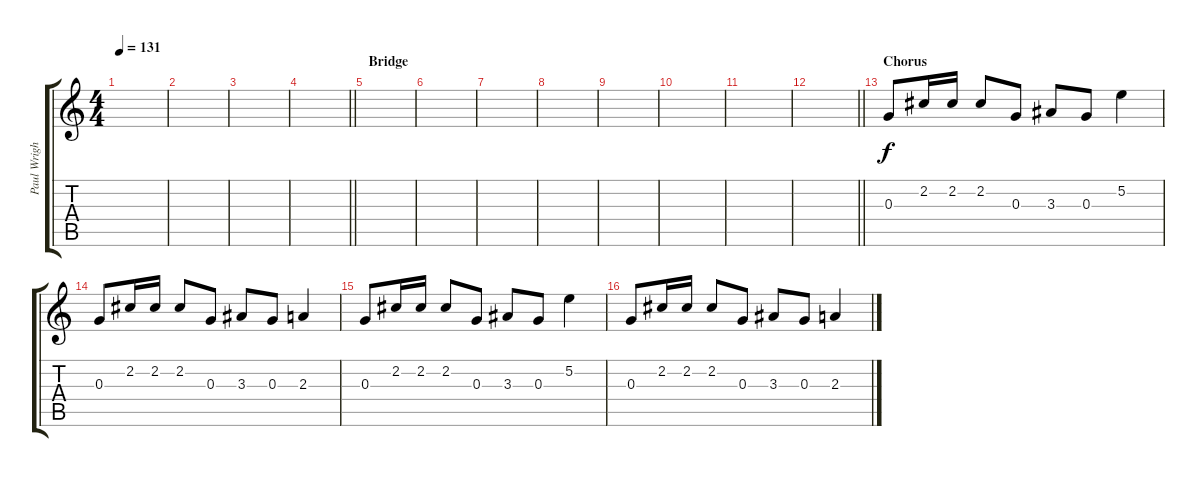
\track ("Paul Wright" "Paul Wrigh") {instrument overdrivenguitar}
\staff {score tabs}
\tuning (E4 B3 G3 D3 A2 E2) {hide}
\ts (4 4)
\tempo 131
\clef g2
\ks c
|
|
|
\barLineRight lightlight
|
\section ("" "Bridge")
|
|
|
|
|
|
|
\barLineRight lightlight
|
\section ("" "Chorus")
0.3.8 2.2.16 2.2.16 2.2.8 0.3.8 3.3.8 0.3.8 5.2.4 |
0.3.8 2.2.16 2.2.16 2.2.8 0.3.8 3.3.8 0.3.8 2.3.4 |
0.3.8 2.2.16 2.2.16 2.2.8 0.3.8 3.3.8 0.3.8 5.2.4 |
0.3.8 2.2.16 2.2.16 2.2.8 0.3.8 3.3.8 0.3.8 2.3.4
